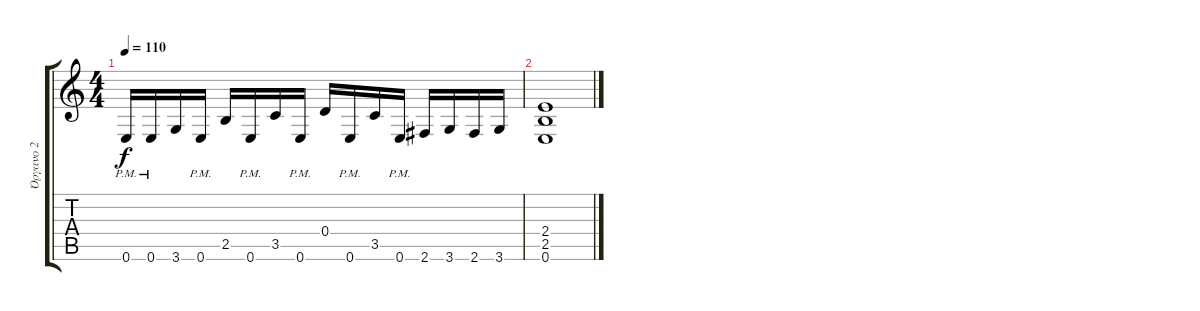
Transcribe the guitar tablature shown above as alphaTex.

\track ("Όργανο 2" "Όργανο 2") {instrument overdrivenguitar}
\staff {score tabs}
\tuning (E4 B3 G3 D3 A2 E2) {hide}
\ts (4 4)
\tempo 110
\clef g2
\ks c
0.6{pm}.16{dy f} 0.6{pm}.16 3.6.16 0.6{pm}.16 2.5.16 0.6{pm}.16 3.5.16 0.6{pm}.16 0.4.16 0.6{pm}.16 3.5.16 0.6{pm}.16 2.6.16 3.6.16 2.6.16 3.6.16 |
(2.4 2.5 0.6).1
